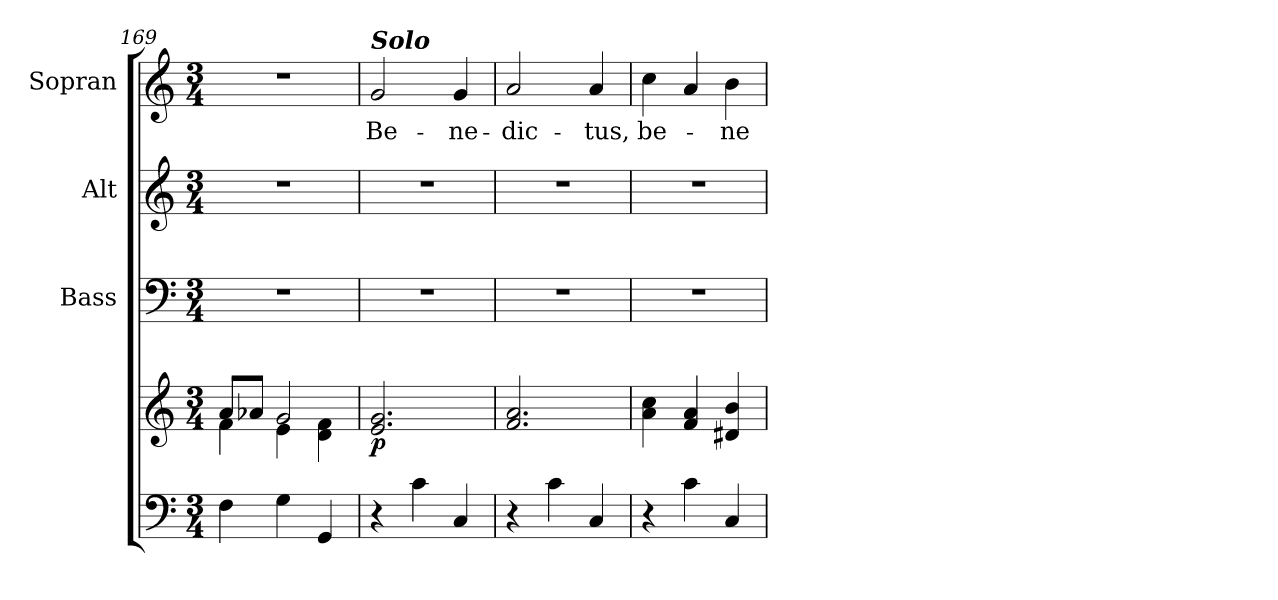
**kern	**kern	**dynam	**kern	**kern	**kern	**text
*part4	*part4	*part4	*part3	*part2	*part1	*part1
*staff5	*staff4	*staff4/5	*staff3	*staff2	*staff1	*staff1
*	*	*	*I"Bass	*I"Alt	*I"Sopran	*
*	*	*	*I'B.	*I'A.	*I'S.	*
*clefF4	*clefG2	*	*clefF4	*clefG2	*clefG2	*
*k[]	*k[]	*	*k[]	*k[]	*k[]	*
*C:	*C:	*	*C:	*C:	*C:	*
*M3/4	*M3/4	*	*M3/4	*M3/4	*M3/4	*
=169	=169	=169	=169	=169	=169	=169
*	*^	*	*	*	*	*
4F\	8a/L	4f\	.	2.r	2.r	2.r	.
.	8a-X/J	.	.	.	.	.	.
4G\	2g/	4e\	.	.	.	.	.
4GG/	.	4d\ 4f\	.	.	.	.	.
=170	=170	=170	=170	=170	=170	=170	=170
!	!	!	!	!	!	!LO:TX:a:Bi:t=Solo	!
!	!	!	!LO:DY:b	!	!	!	!LO:LY:b
*	*v	*v	*	*	*	*	*
4r	2.e/ 2.g/	p	2.r	2.r	2g/	Be-
4c\	.	.	.	.	.	.
!	!	!	!	!	!	!LO:LY:b
4C/	.	.	.	.	4g/	-ne-
=171	=171	=171	=171	=171	=171	=171
!	!	!	!	!	!	!LO:LY:b
4r	2.f/ 2.a/	.	2.r	2.r	2a/	-dic-
4c\	.	.	.	.	.	.
!	!	!	!	!	!	!LO:LY:b
4C/	.	.	.	.	4a/	-tus,
=172	=172	=172	=172	=172	=172	=172
!	!	!	!	!	!	!LO:LY:b
4r	4a\ 4cc\	.	2.r	2.r	4cc\	be-
4c\	4f/ 4a/	.	.	.	4a/	.
!	!	!	!	!	!	!LO:LY:b
4C/	4d#X/ 4b/	.	.	.	4b\	-ne-
=	=	=	=	=	=	=
*-	*-	*-	*-	*-	*-	*-
